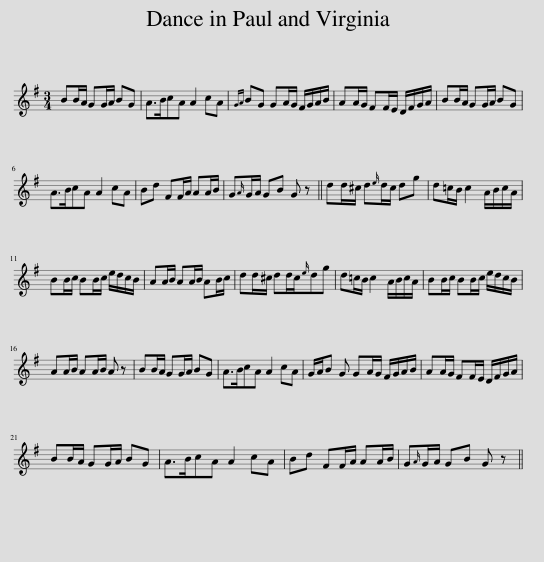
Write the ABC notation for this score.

X:1
L:1/8
M:3/4
I:linebreak $
K:G
V:1 treble
V:1
 BB/A/ GG/A/ BG | A>BcA A2 cA |{GA} BG GA/G/ F/G/A/B/ | AA/G/ FF/E/ D/F/G/A/ | BB/A/ GG/A/ BG |$ %5
 A>BcA A2 cA | Bd FF/A/ AA/B/ | G{A}G/A/ GB G z || dd/^c/ d{e}d/c/ dg | d=c/B/ c2 A/B/c/A/ |$ %10
 BB/c/ BB/c/ e/d/c/B/ | AA/B/ AA/B/ AB/c/ | dd/^c/ dd/c/{e}dg | d=c/B/ c2 A/B/c/A/ | BB/c/ BB/c/ e/d/c/B/ |$ %15
 AA/B/ AA/B/ A z | BB/A/ GG/A/ BG | A>BcA A2 cA | G/A/B G GA/G/ F/G/A/B/ | AA/G/ FF/E/ D/F/G/A/ |$ %20
 BB/A/ GG/A/ BG | A>BcA A2 cA | Bd FF/A/ AA/B/ | G{A}G/A/ GB G z || %24
